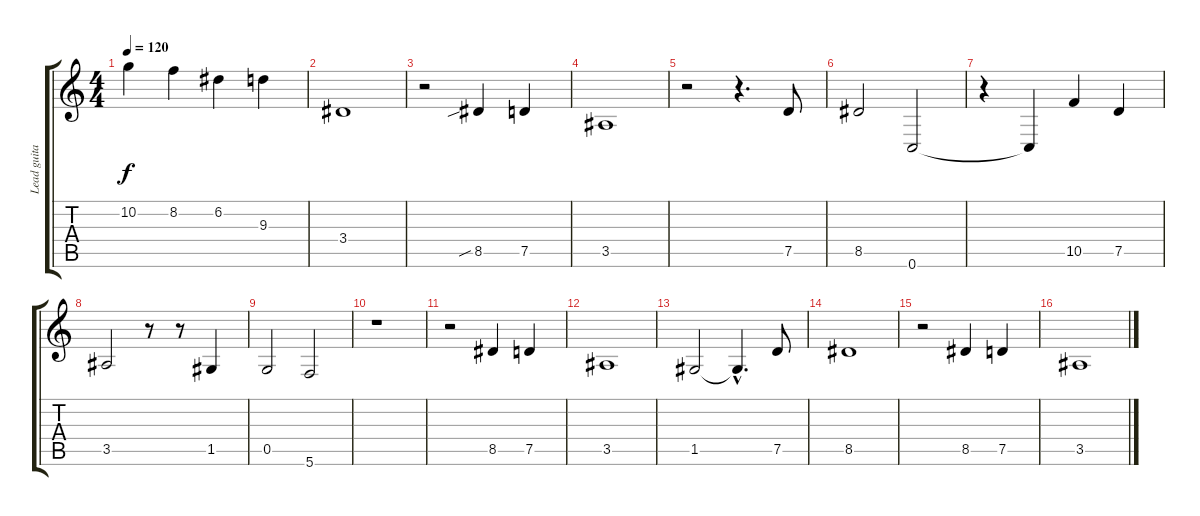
\track ("Lead guitar 2" "Lead guita") {instrument acousticguitarnylon}
\staff {score tabs}
\tuning (D4 A3 F3 C3 G2 C2) {hide}
\ts (4 4)
\tempo 120
\clef g2
\ks c
10.2.4{dy f} 8.2.4 6.2.4 9.3.4 |
3.4.1 |
r.2 8.5{sib}.4 7.5.4 |
3.5.1 |
r.2 r.4{d} 7.5.8 |
8.5.2 0.6.2 |
r.4 0.6{t}.4 10.5.4 7.5.4 |
3.5.2 r.8 r.8 1.5.4 |
0.5.2 5.6.2 |
r.1 |
r.2 8.5.4 7.5.4 |
3.5.1 |
1.5.2 1.5{hac t}.4{d} 7.5.8 |
8.5.1 |
r.2 8.5.4 7.5.4 |
3.5.1
